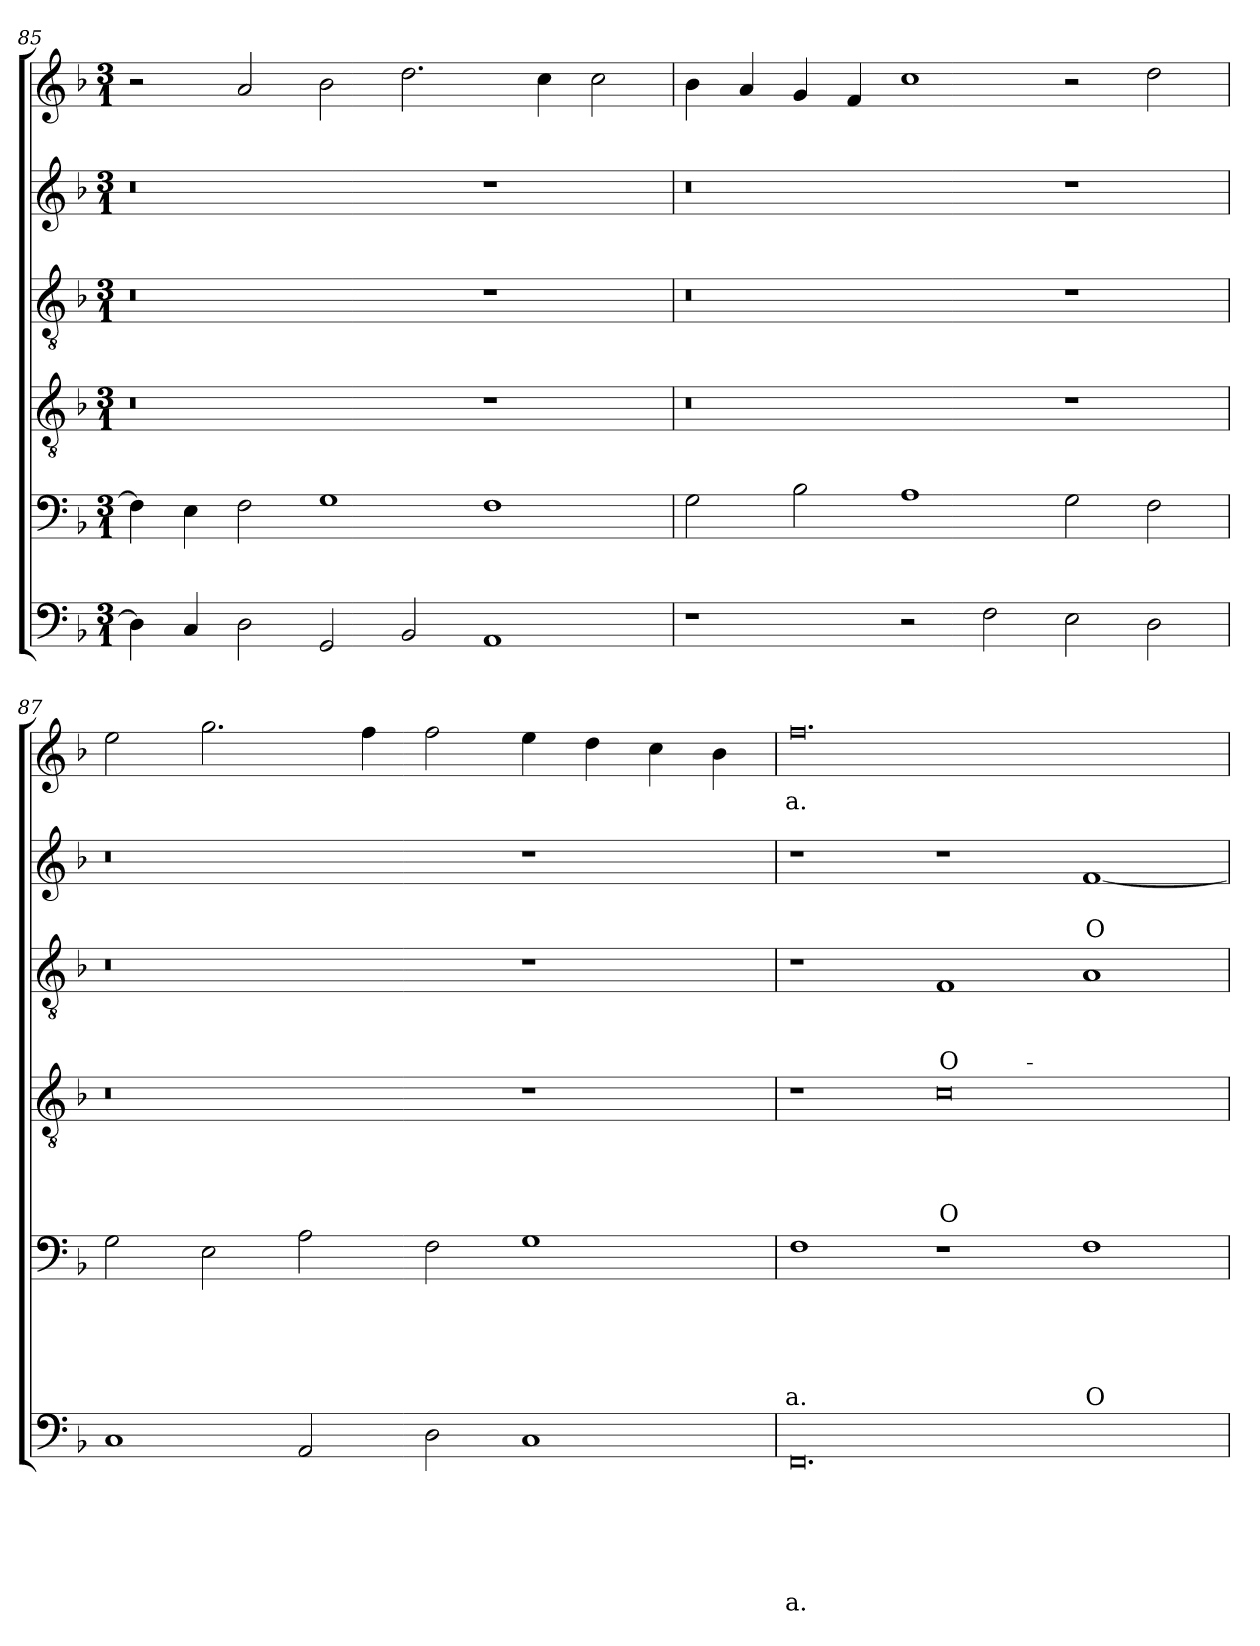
**kern	**text	**text	**text	**text	**text	**text	**kern	**text	**text	**text	**text	**text	**kern	**text	**text	**text	**text	**kern	**text	**text	**text	**kern	**text	**text	**kern	**text
*part6	*part6	*part6	*part6	*part6	*part6	*part6	*part5	*part5	*part5	*part5	*part5	*part5	*part4	*part4	*part4	*part4	*part4	*part3	*part3	*part3	*part3	*part2	*part2	*part2	*part1	*part1
*staff6	*staff6	*staff6	*staff6	*staff6	*staff6	*staff6	*staff5	*staff5	*staff5	*staff5	*staff5	*staff5	*staff4	*staff4	*staff4	*staff4	*staff4	*staff3	*staff3	*staff3	*staff3	*staff2	*staff2	*staff2	*staff1	*staff1
*clefF4	*	*	*	*	*	*	*clefF4	*	*	*	*	*	*clefGv2	*	*	*	*	*clefGv2	*	*	*	*clefG2	*	*	*clefG2	*
*k[b-]	*	*	*	*	*	*	*k[b-]	*	*	*	*	*	*k[b-]	*	*	*	*	*k[b-]	*	*	*	*k[b-]	*	*	*k[b-]	*
*F:	*	*	*	*	*	*	*F:	*	*	*	*	*	*F:	*	*	*	*	*F:	*	*	*	*F:	*	*	*F:	*
*M3/1	*	*	*	*	*	*	*M3/1	*	*	*	*	*	*M3/1	*	*	*	*	*M3/1	*	*	*	*M3/1	*	*	*M3/1	*
=85	=85	=85	=85	=85	=85	=85	=85	=85	=85	=85	=85	=85	=85	=85	=85	=85	=85	=85	=85	=85	=85	=85	=85	=85	=85	=85
4D\]	.	.	.	.	.	.	4F\]	.	.	.	.	.	0r	.	.	.	.	0r	.	.	.	0r	.	.	2r	.
4C/	.	.	.	.	.	.	4E\	.	.	.	.	.	.	.	.	.	.	.	.	.	.	.	.	.	.	.
2D\	.	.	.	.	.	.	2F\	.	.	.	.	.	.	.	.	.	.	.	.	.	.	.	.	.	2a/	.
2GG/	.	.	.	.	.	.	1G	.	.	.	.	.	.	.	.	.	.	.	.	.	.	.	.	.	2b-\	.
2BB-/	.	.	.	.	.	.	.	.	.	.	.	.	.	.	.	.	.	.	.	.	.	.	.	.	2.dd\	.
1AA	.	.	.	.	.	.	1F	.	.	.	.	.	1r	.	.	.	.	1r	.	.	.	1r	.	.	.	.
.	.	.	.	.	.	.	.	.	.	.	.	.	.	.	.	.	.	.	.	.	.	.	.	.	4cc\	.
.	.	.	.	.	.	.	.	.	.	.	.	.	.	.	.	.	.	.	.	.	.	.	.	.	2cc\	.
!!LO:LB:g=z
=86	=86	=86	=86	=86	=86	=86	=86	=86	=86	=86	=86	=86	=86	=86	=86	=86	=86	=86	=86	=86	=86	=86	=86	=86	=86	=86
1r	.	.	.	.	.	.	2G\	.	.	.	.	.	0r	.	.	.	.	0r	.	.	.	0r	.	.	4b-\	.
.	.	.	.	.	.	.	.	.	.	.	.	.	.	.	.	.	.	.	.	.	.	.	.	.	4a/	.
.	.	.	.	.	.	.	2B-\	.	.	.	.	.	.	.	.	.	.	.	.	.	.	.	.	.	4g/	.
.	.	.	.	.	.	.	.	.	.	.	.	.	.	.	.	.	.	.	.	.	.	.	.	.	4f/	.
2r	.	.	.	.	.	.	1A	.	.	.	.	.	.	.	.	.	.	.	.	.	.	.	.	.	1cc	.
2F\	.	.	.	.	.	.	.	.	.	.	.	.	.	.	.	.	.	.	.	.	.	.	.	.	.	.
2E\	.	.	.	.	.	.	2G\	.	.	.	.	.	1r	.	.	.	.	1r	.	.	.	1r	.	.	2r	.
2D\	.	.	.	.	.	.	2F\	.	.	.	.	.	.	.	.	.	.	.	.	.	.	.	.	.	2dd\	.
=87	=87	=87	=87	=87	=87	=87	=87	=87	=87	=87	=87	=87	=87	=87	=87	=87	=87	=87	=87	=87	=87	=87	=87	=87	=87	=87
1C	.	.	.	.	.	.	2G\	.	.	.	.	.	0r	.	.	.	.	0r	.	.	.	0r	.	.	2ee\	.
.	.	.	.	.	.	.	2E\	.	.	.	.	.	.	.	.	.	.	.	.	.	.	.	.	.	2.gg\	.
2AA/	.	.	.	.	.	.	2A\	.	.	.	.	.	.	.	.	.	.	.	.	.	.	.	.	.	.	.
.	.	.	.	.	.	.	.	.	.	.	.	.	.	.	.	.	.	.	.	.	.	.	.	.	4ff\	.
2D\	.	.	.	.	.	.	2F\	.	.	.	.	.	.	.	.	.	.	.	.	.	.	.	.	.	2ff\	.
1C	.	.	.	.	.	.	1G	.	.	.	.	.	1r	.	.	.	.	1r	.	.	.	1r	.	.	4ee\	.
.	.	.	.	.	.	.	.	.	.	.	.	.	.	.	.	.	.	.	.	.	.	.	.	.	4dd\	.
.	.	.	.	.	.	.	.	.	.	.	.	.	.	.	.	.	.	.	.	.	.	.	.	.	4cc\	.
.	.	.	.	.	.	.	.	.	.	.	.	.	.	.	.	.	.	.	.	.	.	.	.	.	4b-\	.
=88	=88	=88	=88	=88	=88	=88	=88	=88	=88	=88	=88	=88	=88	=88	=88	=88	=88	=88	=88	=88	=88	=88	=88	=88	=88	=88
0.FF	.	.	.	.	.	-a.	1F	.	.	.	.	-a.	1r	.	.	.	.	1r	.	.	.	1r	.	.	0.ff	-a.
.	.	.	.	.	.	.	1r	.	.	.	.	.	0c	.	.	.	O-	1F	.	.	O-	1r	.	.	.	.
.	.	.	.	.	.	.	1F	.	.	.	.	O-	.	.	.	.	.	1A	.	.	.	[1f	.	O-	.	.
=	=	=	=	=	=	=	=	=	=	=	=	=	=	=	=	=	=	=	=	=	=	=	=	=	=	=
*-	*-	*-	*-	*-	*-	*-	*-	*-	*-	*-	*-	*-	*-	*-	*-	*-	*-	*-	*-	*-	*-	*-	*-	*-	*-	*-
